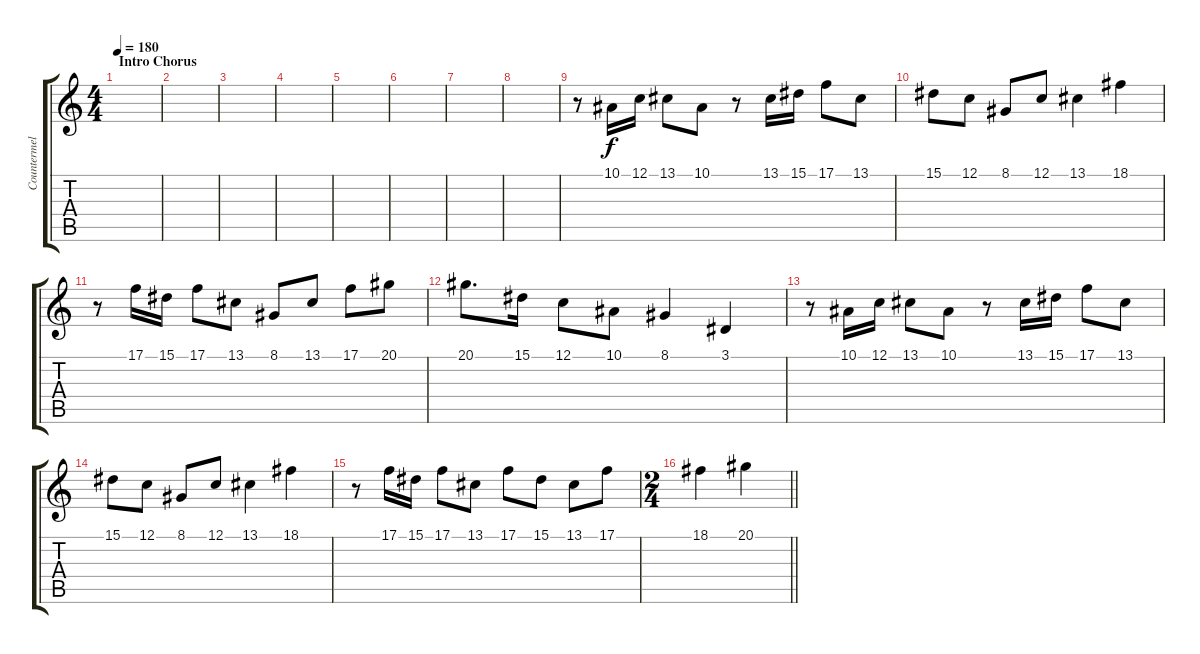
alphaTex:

\track ("Countermelody" "Countermel") {instrument shamisen}
\staff {score tabs}
\tuning (C4 G3 Eb3 Bb2 F2 C2) {hide}
\ts (4 4)
\section ("" "Intro Chorus")
\tempo 180
\clef g2
\ks c
|
|
|
|
|
|
|
|
r.8 10.1.16 12.1.16 13.1.8 10.1.8 r.8 13.1.16 15.1.16 17.1.8 13.1.8 |
15.1.8 12.1.8 8.1.8 12.1.8 13.1.4 18.1.4 |
r.8 17.1.16 15.1.16 17.1.8 13.1.8 8.1.8 13.1.8 17.1.8 20.1.8 |
20.1.8{d} 15.1.16 12.1.8 10.1.8 8.1.4 3.1.4 |
r.8 10.1.16 12.1.16 13.1.8 10.1.8 r.8 13.1.16 15.1.16 17.1.8 13.1.8 |
15.1.8 12.1.8 8.1.8 12.1.8 13.1.4 18.1.4 |
r.8 17.1.16 15.1.16 17.1.8 13.1.8 17.1.8 15.1.8 13.1.8 17.1.8 |
\ts (2 4)
\barLineRight lightlight
18.1.4 20.1.4
